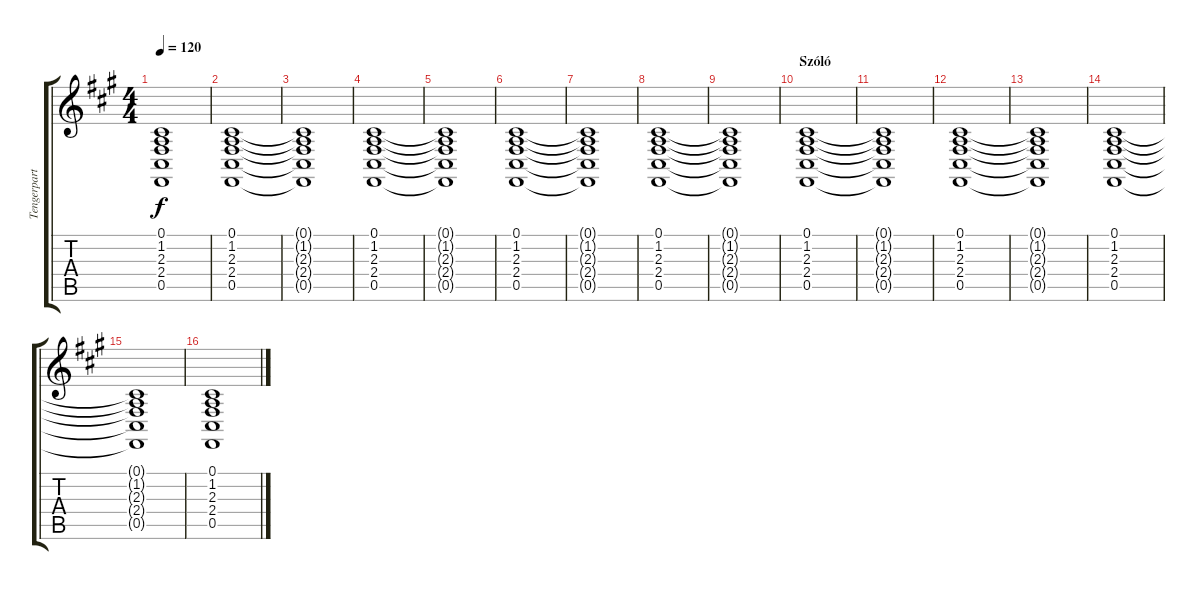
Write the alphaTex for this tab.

\track ("Tengerpart" "Tengerpart") {instrument seashore}
\staff {score tabs}
\tuning (Db4 Ab3 E3 B2 Gb2 Db2) {hide}
\ts (4 4)
\tempo 120
\clef g2
\ks a
(0.1{t} 1.2{t} 2.3{t} 2.4{t} 0.5{t}).1{dy f} |
(0.1 1.2 2.3 2.4 0.5).1 |
(0.1{t} 1.2{t} 2.3{t} 2.4{t} 0.5{t}).1 |
(0.1 1.2 2.3 2.4 0.5).1 |
(0.1{t} 1.2{t} 2.3{t} 2.4{t} 0.5{t}).1 |
(0.1 1.2 2.3 2.4 0.5).1 |
(0.1{t} 1.2{t} 2.3{t} 2.4{t} 0.5{t}).1 |
(0.1 1.2 2.3 2.4 0.5).1 |
(0.1{t} 1.2{t} 2.3{t} 2.4{t} 0.5{t}).1 |
\section ("" "Szóló")
(0.1 1.2 2.3 2.4 0.5).1 |
(0.1{t} 1.2{t} 2.3{t} 2.4{t} 0.5{t}).1 |
(0.1 1.2 2.3 2.4 0.5).1 |
(0.1{t} 1.2{t} 2.3{t} 2.4{t} 0.5{t}).1 |
(0.1 1.2 2.3 2.4 0.5).1 |
(0.1{t} 1.2{t} 2.3{t} 2.4{t} 0.5{t}).1 |
(0.1 1.2 2.3 2.4 0.5).1
